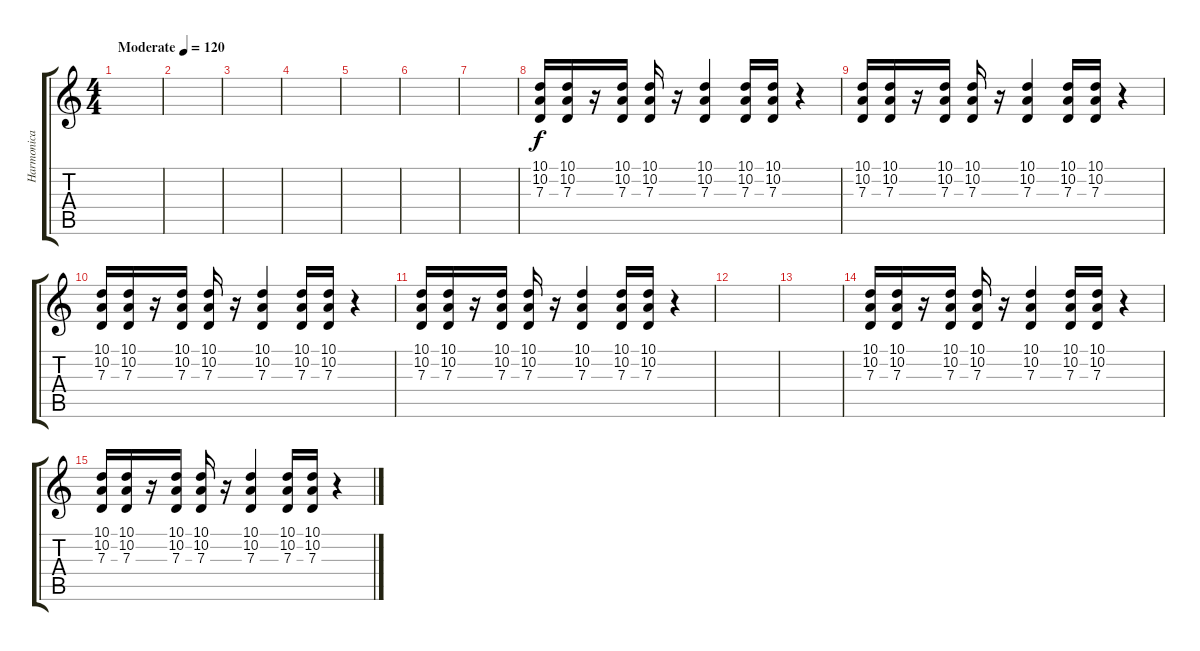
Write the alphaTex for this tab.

\track ("Harmonica" "Harmonica") {instrument harmonica}
\staff {score tabs}
\tuning (E4 B3 G3 D3 A2 E2) {hide}
\ts (4 4)
\tempo (120 "Moderate")
\clef g2
\ks c
|
|
|
|
|
|
|
(10.1 10.2 7.3).16 (10.1 10.2 7.3).16 r.16 (10.1 10.2 7.3).16 (10.1 10.2 7.3).16 r.16 (10.1 10.2 7.3).4 (10.1 10.2 7.3).16 (10.1 10.2 7.3).16 r.4 |
(10.1 10.2 7.3).16 (10.1 10.2 7.3).16 r.16 (10.1 10.2 7.3).16 (10.1 10.2 7.3).16 r.16 (10.1 10.2 7.3).4 (10.1 10.2 7.3).16 (10.1 10.2 7.3).16 r.4 |
(10.1 10.2 7.3).16 (10.1 10.2 7.3).16 r.16 (10.1 10.2 7.3).16 (10.1 10.2 7.3).16 r.16 (10.1 10.2 7.3).4 (10.1 10.2 7.3).16 (10.1 10.2 7.3).16 r.4 |
(10.1 10.2 7.3).16 (10.1 10.2 7.3).16 r.16 (10.1 10.2 7.3).16 (10.1 10.2 7.3).16 r.16 (10.1 10.2 7.3).4 (10.1 10.2 7.3).16 (10.1 10.2 7.3).16 r.4 |
|
|
(10.1 10.2 7.3).16 (10.1 10.2 7.3).16 r.16 (10.1 10.2 7.3).16 (10.1 10.2 7.3).16 r.16 (10.1 10.2 7.3).4 (10.1 10.2 7.3).16 (10.1 10.2 7.3).16 r.4 |
(10.1 10.2 7.3).16 (10.1 10.2 7.3).16 r.16 (10.1 10.2 7.3).16 (10.1 10.2 7.3).16 r.16 (10.1 10.2 7.3).4 (10.1 10.2 7.3).16 (10.1 10.2 7.3).16 r.4
